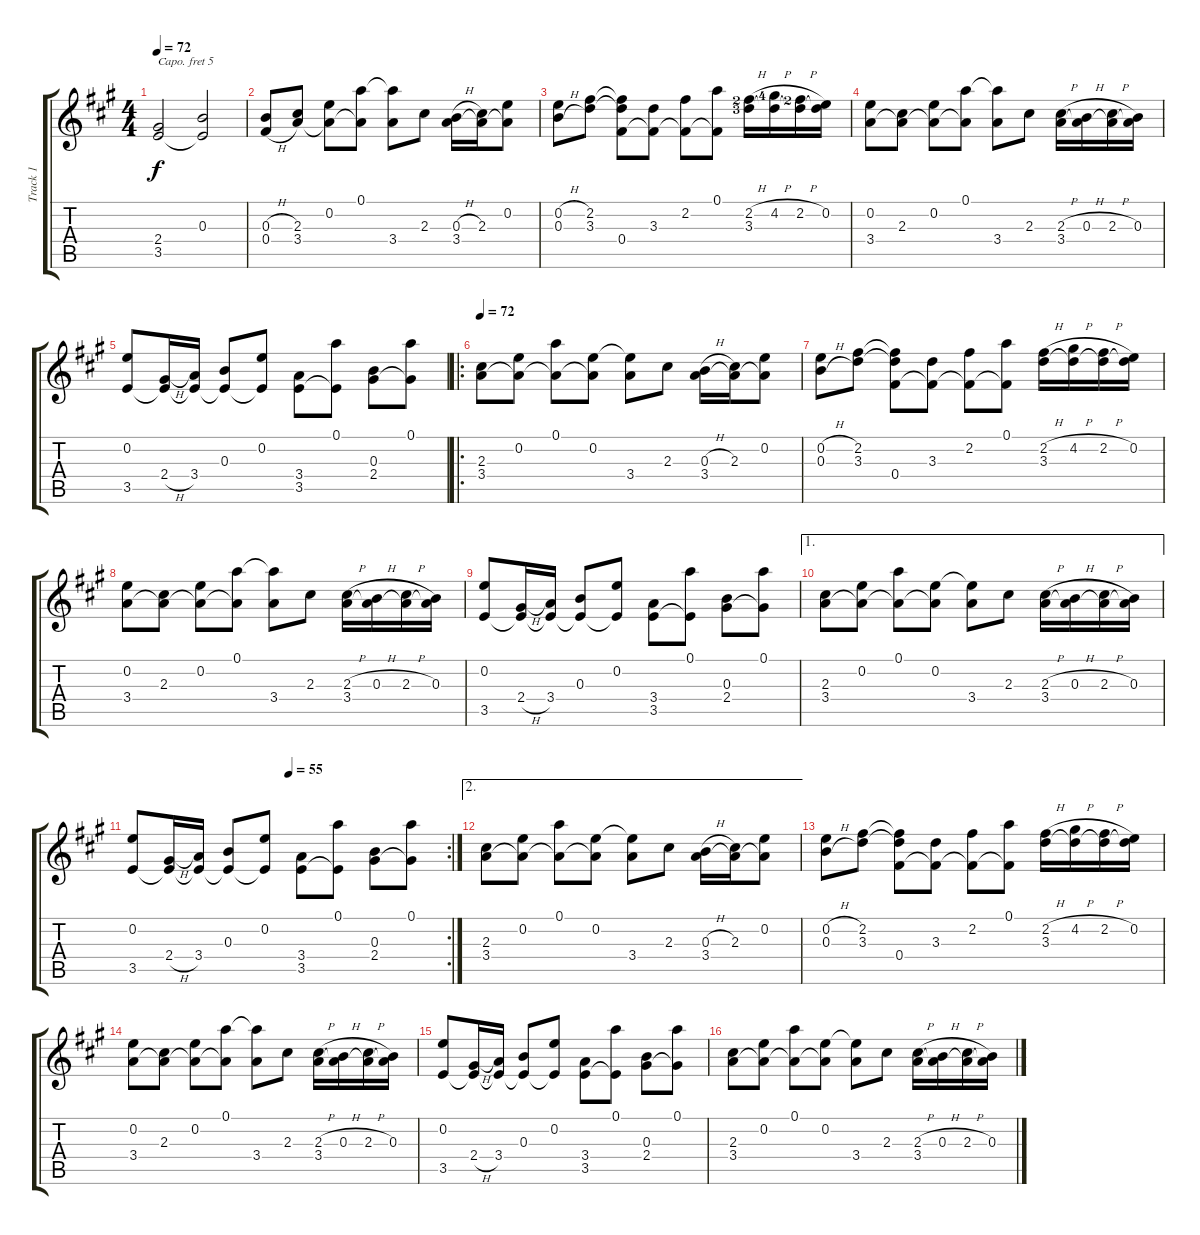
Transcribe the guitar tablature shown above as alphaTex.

\track ("Track 1" "Track 1") {instrument acousticguitarsteel}
\staff {score tabs}
\capo 5
\tuning (E4 B3 Gb3 Db3 Ab2 Eb2) {hide}
\ts (4 4)
\tempo 72
\clef g2
\ks a
(2.4 3.5).2{dy f instrument acousticguitarsteel} (0.3 3.5{t}).2 |
(0.3{h} 0.4{h}).8 (2.3 3.4).8 (0.2 3.4{t}).8 (0.1 3.4{t}).8 (0.1{t} 3.4).8 2.3.8 (0.3{h} 3.4).16 (2.3 3.4{t}).16 (0.2 3.4{t}).8 |
(0.2{h} 0.3{h}).8 (2.2 3.3).8 (2.2{t} 3.3{t} 0.4).8 (3.3 0.4{t}).8 (2.2 0.4{t}).8 (0.1 0.4{t}).8 (2.2{h lf 3} 3.3{lf 4}).16 (4.2{h lf 5} 3.3{t}).16 (2.2{h lf 3} 3.3{t}).16 (0.2 3.3{t}).16 |
(0.2 3.4).8 (2.3 3.4{t}).8 (0.2 3.4{t}).8 (0.1 3.4{t}).8 (0.1{t} 3.4).8 2.3.8 (2.3{h} 3.4).16 (0.3{h} 3.4{t}).16 (2.3{h} 3.4{t}).16 (0.3 3.4{t}).16 |
(0.2 3.5).8 (2.4{h} 3.5{t}).16 (3.4 3.5{t}).16 (0.3 3.5{t}).8 (0.2 3.5{t}).8 (3.4 3.5).8 (0.1 3.5{t}).8 (0.3 2.4).8 (0.1 2.4{t}).8 |
\ro
\tempo 72
(2.3 3.4).8 (0.2 3.4{t}).8 (0.1 3.4{t}).8 (0.2 3.4{t}).8 (0.2{t} 3.4).8 2.3.8 (0.3{h} 3.4).16 (2.3 3.4{t}).16 (0.2 3.4{t}).8 |
(0.2{h} 0.3{h}).8 (2.2 3.3).8 (2.2{t} 3.3{t} 0.4).8 (3.3 0.4{t}).8 (2.2 0.4{t}).8 (0.1 0.4{t}).8 (2.2{h} 3.3).16 (4.2{h} 3.3{t}).16 (2.2{h} 3.3{t}).16 (0.2 3.3{t}).16 |
(0.2 3.4).8 (2.3 3.4{t}).8 (0.2 3.4{t}).8 (0.1 3.4{t}).8 (0.1{t} 3.4).8 2.3.8 (2.3{h} 3.4).16 (0.3{h} 3.4{t}).16 (2.3{h} 3.4{t}).16 (0.3 3.4{t}).16 |
(0.2 3.5).8 (2.4{h} 3.5{t}).16 (3.4 3.5{t}).16 (0.3 3.5{t}).8 (0.2 3.5{t}).8 (3.4 3.5).8 (0.1 3.5{t}).8 (0.3 2.4).8 (0.1 2.4{t}).8 |
\ae 1
(2.3 3.4).8 (0.2 3.4{t}).8 (0.1 3.4{t}).8 (0.2 3.4{t}).8 (0.2{t} 3.4).8 2.3.8 (2.3{h} 3.4).16 (0.3{h} 3.4{t}).16 (2.3{h} 3.4{t}).16 (0.3 3.4{t}).16 |
\rc 2
\tempo (55 0.5)
(0.2 3.5).8 (2.4{h} 3.5{t}).16 (3.4 3.5{t}).16 (0.3 3.5{t}).8 (0.2 3.5{t}).8 (3.4 3.5).8 (0.1 3.5{t}).8 (0.3 2.4).8 (0.1 2.4{t}).8 |
\ae 2
(2.3 3.4).8 (0.2 3.4{t}).8 (0.1 3.4{t}).8 (0.2 3.4{t}).8 (0.2{t} 3.4).8 2.3.8 (0.3{h} 3.4).16 (2.3 3.4{t}).16 (0.2 3.4{t}).8 |
(0.2{h} 0.3{h}).8 (2.2 3.3).8 (2.2{t} 3.3{t} 0.4).8 (3.3 0.4{t}).8 (2.2 0.4{t}).8 (0.1 0.4{t}).8 (2.2{h} 3.3).16 (4.2{h} 3.3{t}).16 (2.2{h} 3.3{t}).16 (0.2 3.3{t}).16 |
(0.2 3.4).8 (2.3 3.4{t}).8 (0.2 3.4{t}).8 (0.1 3.4{t}).8 (0.1{t} 3.4).8 2.3.8 (2.3{h} 3.4).16 (0.3{h} 3.4{t}).16 (2.3{h} 3.4{t}).16 (0.3 3.4{t}).16 |
(0.2 3.5).8 (2.4{h} 3.5{t}).16 (3.4 3.5{t}).16 (0.3 3.5{t}).8 (0.2 3.5{t}).8 (3.4 3.5).8 (0.1 3.5{t}).8 (0.3 2.4).8 (0.1 2.4{t}).8 |
(2.3 3.4).8 (0.2 3.4{t}).8 (0.1 3.4{t}).8 (0.2 3.4{t}).8 (0.2{t} 3.4).8 2.3.8 (2.3{h} 3.4).16 (0.3{h} 3.4{t}).16 (2.3{h} 3.4{t}).16 (0.3 3.4{t}).16
